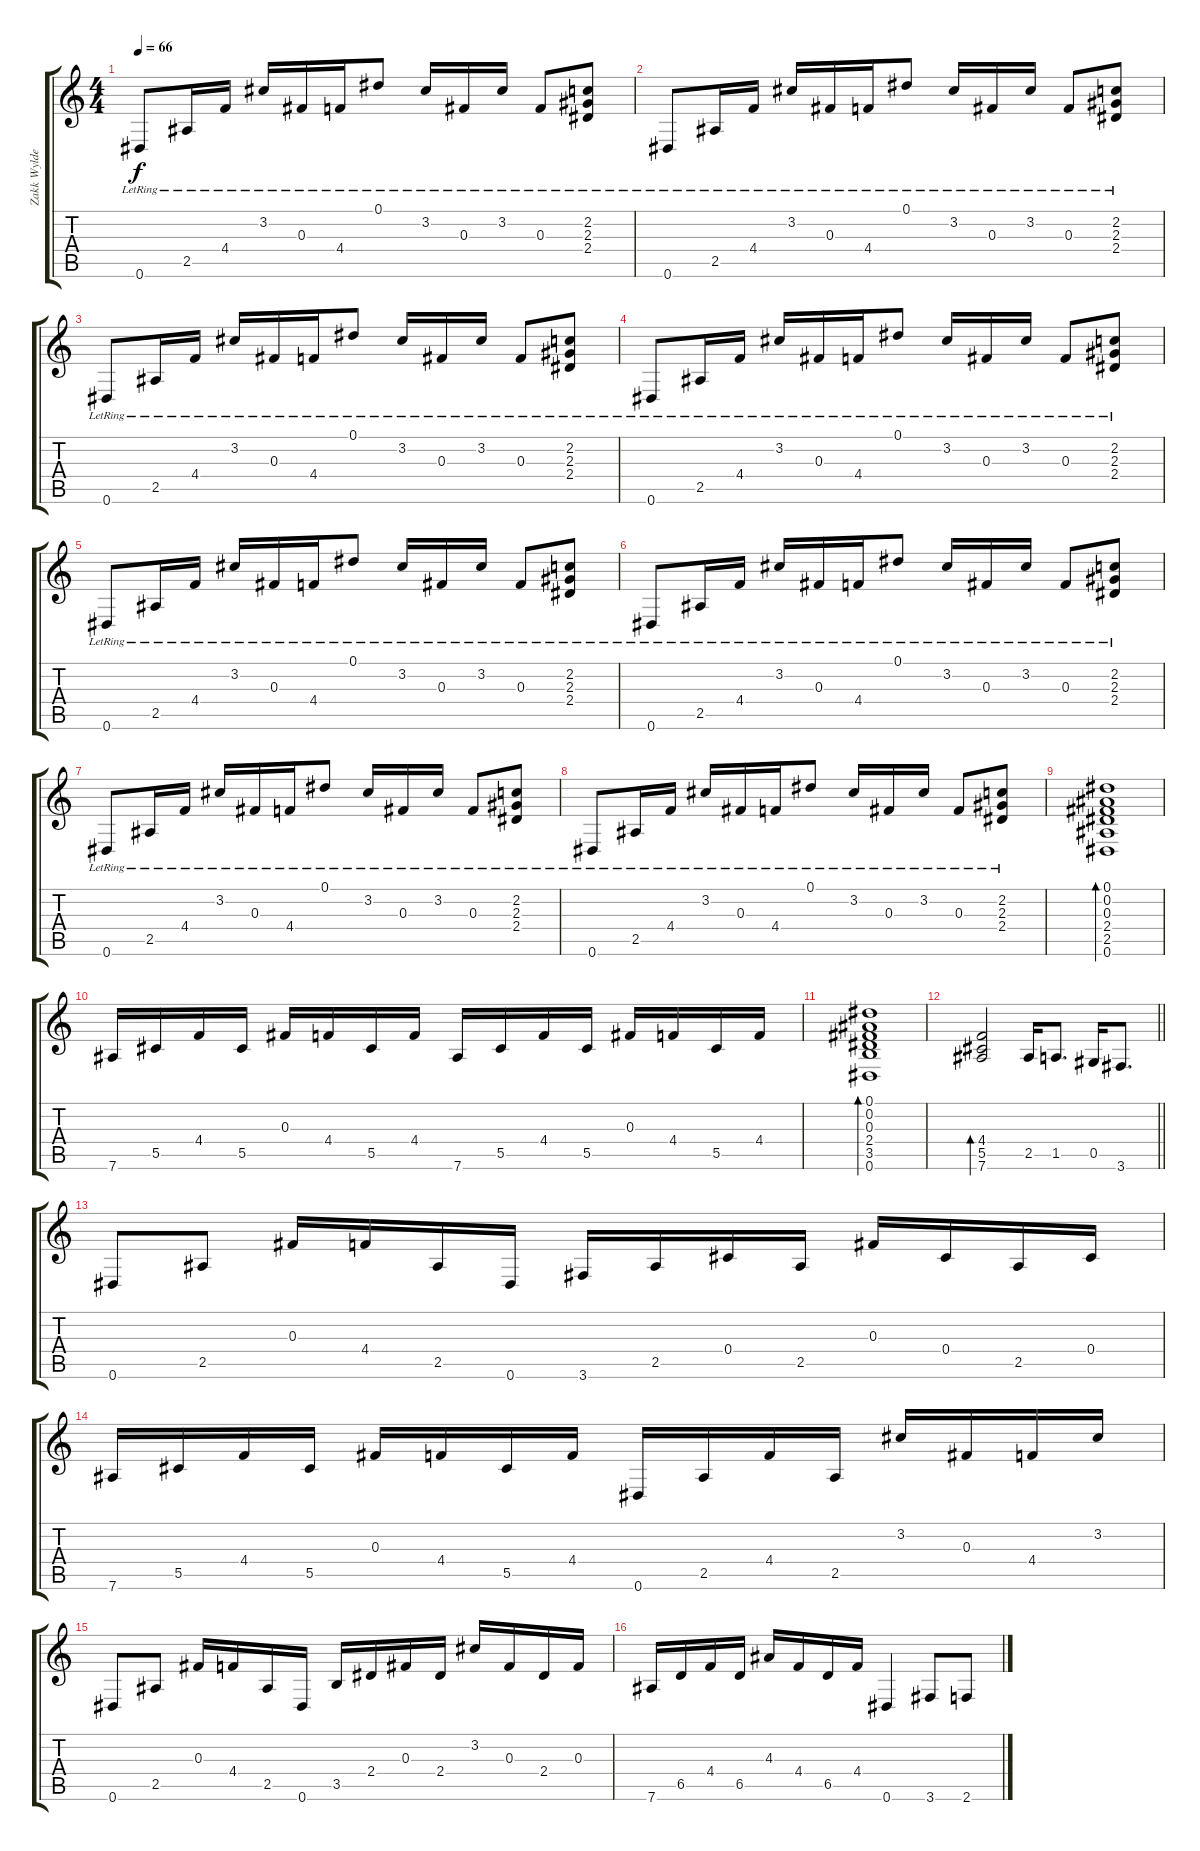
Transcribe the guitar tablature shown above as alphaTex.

\track ("Zakk Wylde" "Zakk Wylde") {instrument acousticguitarsteel}
\staff {score tabs}
\tuning (Eb4 Bb3 Gb3 Db3 Ab2 Eb2) {hide}
\ts (4 4)
\tempo 66
\clef g2
\ks c
0.6{lr}.8{dy f beam Up} 2.5{lr}.16{beam Up} 4.4{lr}.16{beam Up} 3.2{lr}.16 0.3{lr}.16 4.4{lr}.16 0.1{lr}.8 3.2{lr}.16 0.3{lr}.16 3.2{lr}.16 0.3{lr}.8 (2.2{lr} 2.3{lr} 2.4{lr}).8 |
0.6{lr}.8 2.5{lr}.16 4.4{lr}.16 3.2{lr}.16 0.3{lr}.16 4.4{lr}.16 0.1{lr}.8 3.2{lr}.16 0.3{lr}.16 3.2{lr}.16 0.3{lr}.8 (2.2{lr} 2.3{lr} 2.4{lr}).8 |
0.6{lr}.8 2.5{lr}.16 4.4{lr}.16 3.2{lr}.16 0.3{lr}.16 4.4{lr}.16 0.1{lr}.8 3.2{lr}.16 0.3{lr}.16 3.2{lr}.16 0.3{lr}.8 (2.2{lr} 2.3{lr} 2.4{lr}).8 |
0.6{lr}.8 2.5{lr}.16 4.4{lr}.16 3.2{lr}.16 0.3{lr}.16 4.4{lr}.16 0.1{lr}.8 3.2{lr}.16 0.3{lr}.16 3.2{lr}.16 0.3{lr}.8 (2.2{lr} 2.3{lr} 2.4{lr}).8 |
0.6{lr}.8{beam Up} 2.5{lr}.16{beam Up} 4.4{lr}.16{beam Up} 3.2{lr}.16 0.3{lr}.16 4.4{lr}.16 0.1{lr}.8 3.2{lr}.16 0.3{lr}.16 3.2{lr}.16 0.3{lr}.8 (2.2{lr} 2.3{lr} 2.4{lr}).8 |
0.6{lr}.8 2.5{lr}.16 4.4{lr}.16 3.2{lr}.16 0.3{lr}.16 4.4{lr}.16 0.1{lr}.8 3.2{lr}.16 0.3{lr}.16 3.2{lr}.16 0.3{lr}.8 (2.2{lr} 2.3{lr} 2.4{lr}).8 |
0.6{lr}.8 2.5{lr}.16 4.4{lr}.16 3.2{lr}.16 0.3{lr}.16 4.4{lr}.16 0.1{lr}.8 3.2{lr}.16 0.3{lr}.16 3.2{lr}.16 0.3{lr}.8 (2.2{lr} 2.3{lr} 2.4{lr}).8 |
0.6{lr}.8 2.5{lr}.16 4.4{lr}.16 3.2{lr}.16 0.3{lr}.16 4.4{lr}.16 0.1{lr}.8 3.2{lr}.16 0.3{lr}.16 3.2{lr}.16 0.3{lr}.8 (2.2{lr} 2.3{lr} 2.4{lr}).8 |
(0.1 0.2 0.3 2.4 2.5 0.6).1{bd 60} |
7.6.16 5.5.16 4.4.16 5.5.16 0.3.16 4.4.16 5.5.16 4.4.16 7.6.16 5.5.16 4.4.16 5.5.16 0.3.16 4.4.16 5.5.16 4.4.16 |
(0.1 0.2 0.3 2.4 3.5 0.6).1{bd 60} |
\barLineRight lightlight
(4.4 5.5 7.6).2{bd 60} 2.5.16 1.5.8{d} 0.5.16 3.6.8{d} |
0.6.8 2.5.8 0.3.16 4.4.16 2.5.16 0.6.16 3.6.16 2.5.16 0.4.16 2.5.16 0.3.16 0.4.16 2.5.16 0.4.16 |
7.6.16 5.5.16 4.4.16 5.5.16 0.3.16 4.4.16 5.5.16 4.4.16 0.6.16 2.5.16 4.4.16 2.5.16 3.2.16 0.3.16 4.4.16 3.2.16 |
0.6.8 2.5.8 0.3.16 4.4.16 2.5.16 0.6.16 3.5.16 2.4.16 0.3.16 2.4.16 3.2.16 0.3.16 2.4.16 0.3.16 |
7.6.16 6.5.16 4.4.16 6.5.16 4.3.16 4.4.16 6.5.16 4.4.16 0.6.4 3.6.8 2.6.8
